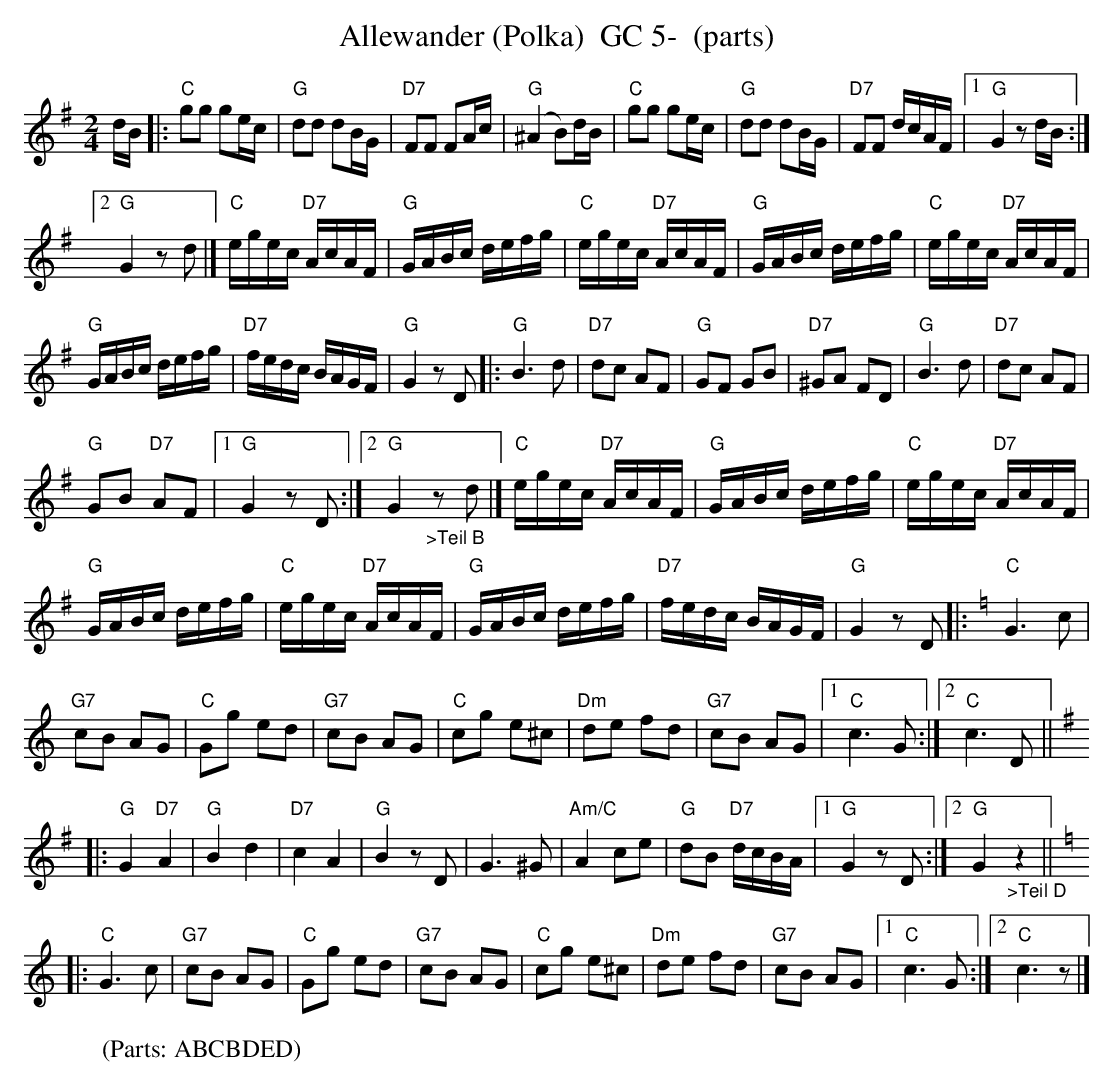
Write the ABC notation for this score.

X:1
T:Allewander (Polka)  GC 5-  (parts)
M:2/4
L:1/16
K:G %%MIDI gchordon
dB |: "C"g2g2 g2ec | "G"d2d2 d2BG | "D7"F2F2 F2Ac | ("G"^A4B2)dB | "C"g2g2 g2ec | "G"d2d2 d2BG | "D7"F2F2 dcAF |1 \
"G"G4z2dB :|2
"G"G4z2d2 |] "C"egec "D7"AcAF | "G"GABc defg | "C"egec "D7"AcAF | "G"GABc defg | \
"C"egec "D7"AcAF |
"G"GABc defg | "D7"fedc BAGF | "G"G4z2D2 [L:1/8] |: "G"B3d | "D7"dc AF | "G"GF GB | "D7"^GA FD | \
"G"B3d | "D7"dc AF |
"G"GB "D7"AF |1 "G"G2zD :|2 "G"G2"_>Teil B"zd |] [L:1/16] "C"egec "D7"AcAF | "G"GABc defg | "C"egec "D7"AcAF |
"G"GABc defg | \
"C"egec "D7"AcAF | "G"GABc defg | "D7"fedc BAGF | "G"G4z2D2 |: [L:1/8] [K:C] "C"G3c |
"G7"cB AG | \
"C"Gg ed | "G7"cB AG | "C"cg e^c | "Dm"de fd | "G7"cB AG |1 "C"c3G :|2 "C"c3D ||
|: [K:G] "G"G2"D7"A2 | \
"G"B2d2 | "D7"c2A2 | "G"B2zD | G3^G | "Am/C"A2 ce | "G"dB "D7"d/2c/2B/2A/2 |1 "G"G2zD :|2 "G"G2"_>Teil D"z2 ||
[K:C] |: "C"G3c | "G7"cB AG | \
"C"Gg ed | "G7"cB AG | "C"cg e^c | "Dm"de fd | "G7"cB AG |1 "C"c3G :|2 "C"c3z |]
W:(Parts: ABCBDED)
